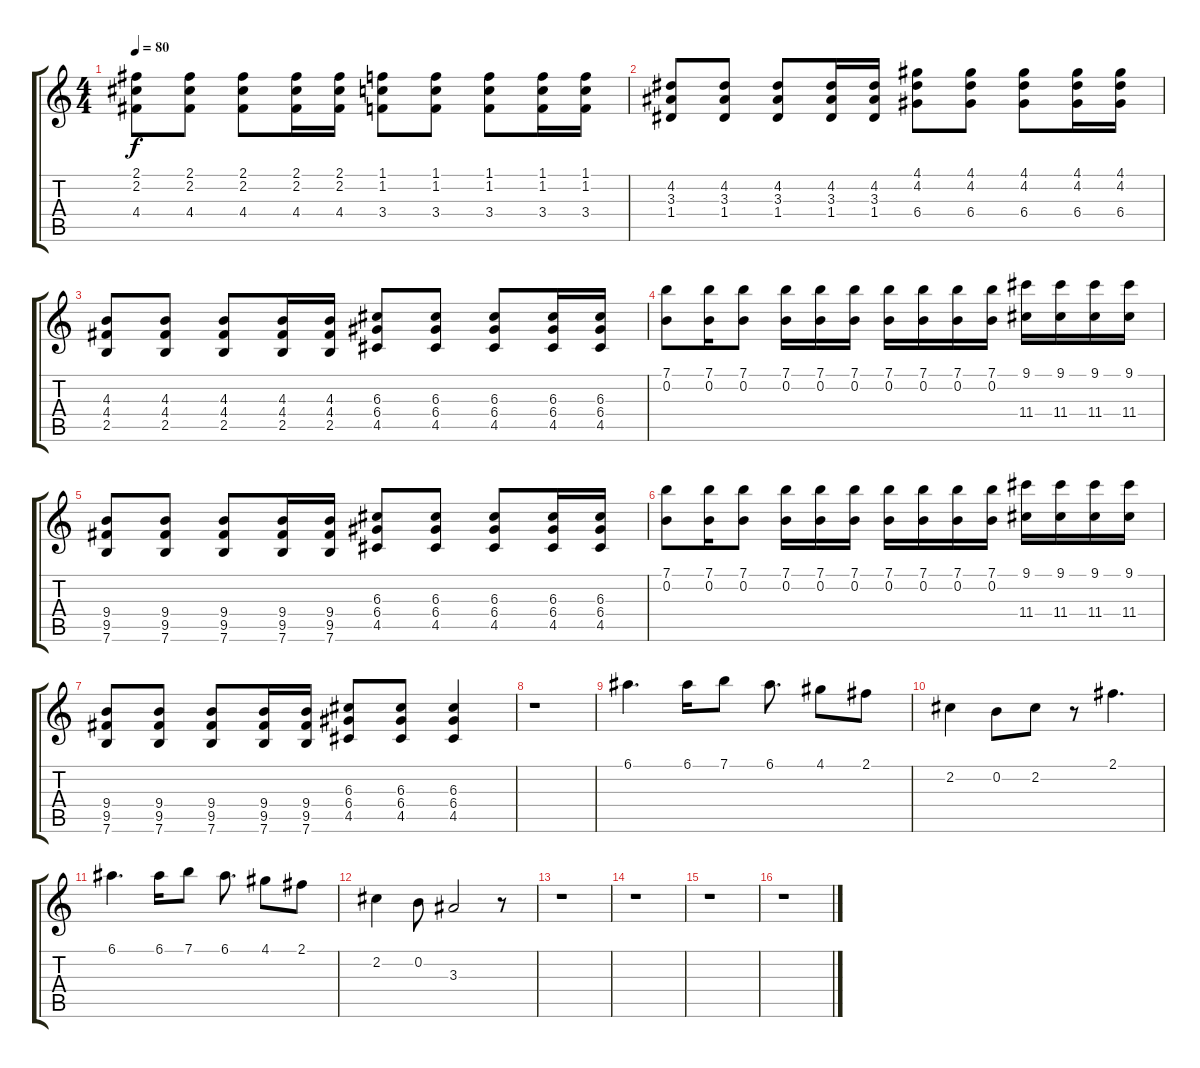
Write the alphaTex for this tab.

\track "" {instrument distortionguitar}
\staff {score tabs}
\tuning (E4 B3 G3 D3 A2 E2) {hide}
\ts (4 4)
\tempo 80
\clef g2
\ks c
(2.1 2.2 4.4).8{dy f} (2.1 2.2 4.4).8 (2.1 2.2 4.4).8 (2.1 2.2 4.4).16 (2.1 2.2 4.4).16 (1.1 1.2 3.4).8 (1.1 1.2 3.4).8 (1.1 1.2 3.4).8 (1.1 1.2 3.4).16 (1.1 1.2 3.4).16 |
(4.2 3.3 1.4).8 (4.2 3.3 1.4).8 (4.2 3.3 1.4).8 (4.2 3.3 1.4).16 (4.2 3.3 1.4).16 (4.1 4.2 6.4).8 (4.1 4.2 6.4).8 (4.1 4.2 6.4).8 (4.1 4.2 6.4).16 (4.1 4.2 6.4).16 |
(4.3 4.4 2.5).8 (4.3 4.4 2.5).8 (4.3 4.4 2.5).8 (4.3 4.4 2.5).16 (4.3 4.4 2.5).16 (6.3 6.4 4.5).8 (6.3 6.4 4.5).8 (6.3 6.4 4.5).8 (6.3 6.4 4.5).16 (6.3 6.4 4.5).16 |
(7.1 0.2).8 (7.1 0.2).16 (7.1 0.2).8 (7.1 0.2).16 (7.1 0.2).16 (7.1 0.2).16 (7.1 0.2).16 (7.1 0.2).16 (7.1 0.2).16 (7.1 0.2).16 (9.1 11.4).16 (9.1 11.4).16 (9.1 11.4).16 (9.1 11.4).16 |
(9.4 9.5 7.6).8 (9.4 9.5 7.6).8 (9.4 9.5 7.6).8 (9.4 9.5 7.6).16 (9.4 9.5 7.6).16 (6.3 6.4 4.5).8 (6.3 6.4 4.5).8 (6.3 6.4 4.5).8 (6.3 6.4 4.5).16 (6.3 6.4 4.5).16 |
(7.1 0.2).8 (7.1 0.2).16 (7.1 0.2).8 (7.1 0.2).16 (7.1 0.2).16 (7.1 0.2).16 (7.1 0.2).16 (7.1 0.2).16 (7.1 0.2).16 (7.1 0.2).16 (9.1 11.4).16 (9.1 11.4).16 (9.1 11.4).16 (9.1 11.4).16 |
(9.4 9.5 7.6).8 (9.4 9.5 7.6).8 (9.4 9.5 7.6).8 (9.4 9.5 7.6).16 (9.4 9.5 7.6).16 (6.3 6.4 4.5).8 (6.3 6.4 4.5).8 (6.3 6.4 4.5).4 |
r.1 |
6.1.4{d} 6.1.16 7.1.8 6.1.8{d} 4.1.8 2.1.8 |
2.2.4 0.2.8 2.2.8 r.8 2.1.4{d} |
6.1.4{d} 6.1.16 7.1.8 6.1.8{d} 4.1.8 2.1.8 |
2.2.4 0.2.8 3.3.2 r.8 |
r.1 |
r.1 |
r.1 |
r.1
